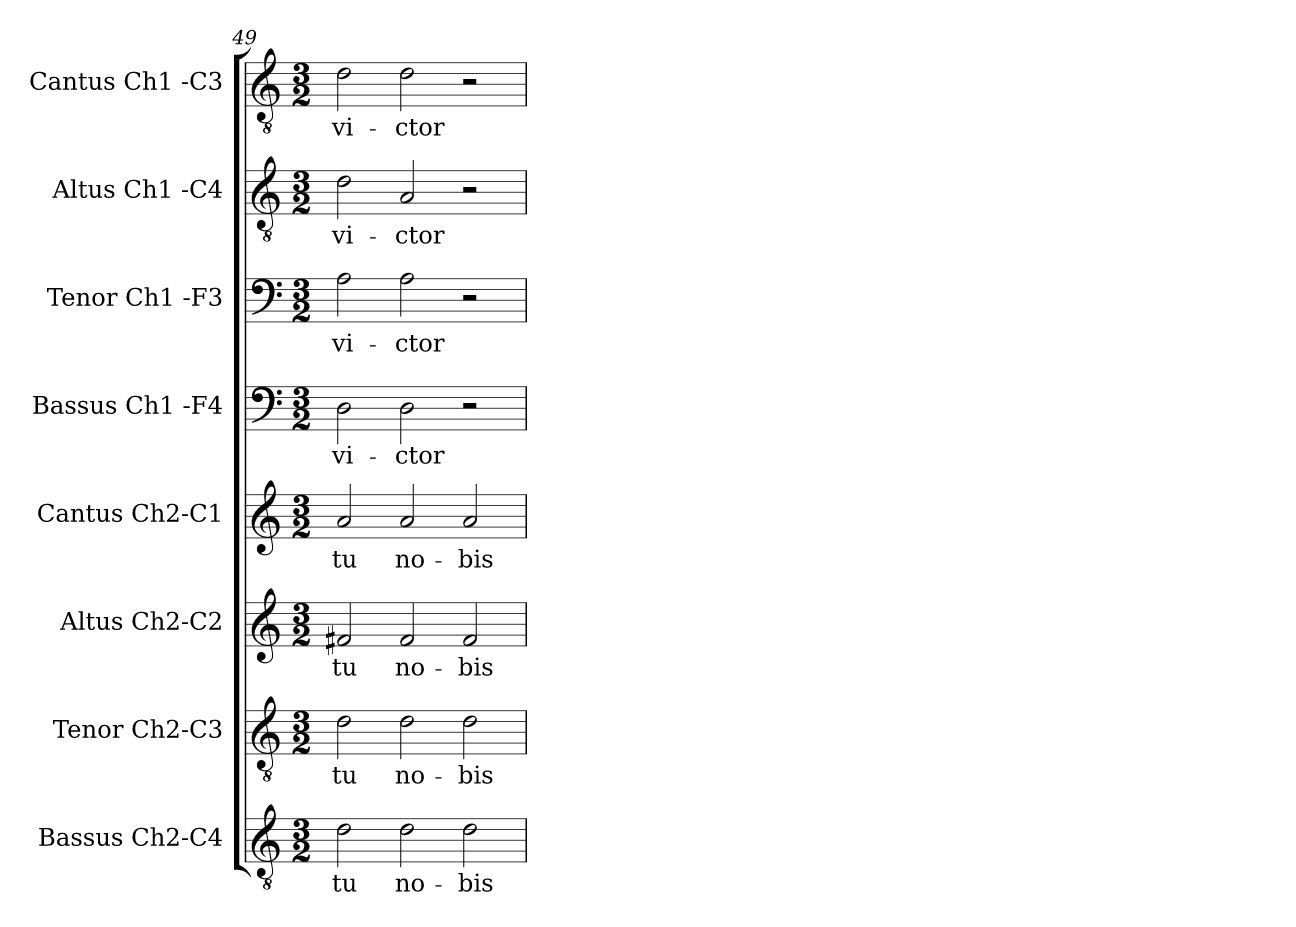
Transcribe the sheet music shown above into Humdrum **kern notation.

**kern	**text	**kern	**text	**kern	**text	**kern	**text	**kern	**text	**kern	**text	**kern	**text	**kern	**text
*part8	*part8	*part7	*part7	*part6	*part6	*part5	*part5	*part4	*part4	*part3	*part3	*part2	*part2	*part1	*part1
*staff8	*staff8	*staff7	*staff7	*staff6	*staff6	*staff5	*staff5	*staff4	*staff4	*staff3	*staff3	*staff2	*staff2	*staff1	*staff1
*I"Bassus Ch2-C4	*	*I"Tenor Ch2-C3	*	*I"Altus Ch2-C2	*	*I"Cantus Ch2-C1	*	*I"Bassus Ch1 -F4	*	*I"Tenor Ch1 -F3	*	*I"Altus Ch1 -C4	*	*I"Cantus Ch1 -C3	*
*I'B2	*	*I'T2	*	*I'A2	*	*I'C2	*	*I'B1	*	*I'T1	*	*I'A1	*	*I'C1	*
!!LO:LB:g=z
*clefGv2	*	*clefGv2	*	*clefG2	*	*clefG2	*	*clefF4	*	*clefF4	*	*clefGv2	*	*clefGv2	*
*k[]	*	*k[]	*	*k[]	*	*k[]	*	*k[]	*	*k[]	*	*k[]	*	*k[]	*
*M3/2	*	*M3/2	*	*M3/2	*	*M3/2	*	*M3/2	*	*M3/2	*	*M3/2	*	*M3/2	*
=49	=49	=49	=49	=49	=49	=49	=49	=49	=49	=49	=49	=49	=49	=49	=49
!	!LO:LY:b	!	!LO:LY:b	!	!LO:LY:b	!	!LO:LY:b	!	!LO:LY:b	!	!LO:LY:b	!	!LO:LY:b	!	!LO:LY:b
2d\	tu	2d\	tu	2f#X/	tu	2a/	tu	2D\	vi-	2A\	vi-	2d\	vi-	2d\	vi-
!	!LO:LY:b	!	!LO:LY:b	!	!LO:LY:b	!	!LO:LY:b	!	!LO:LY:b	!	!LO:LY:b	!	!LO:LY:b	!	!LO:LY:b
2d\	no-	2d\	no-	2f#/	no-	2a/	no-	2D\	-ctor	2A\	-ctor	2A/	-ctor	2d\	-ctor
!	!LO:LY:b	!	!LO:LY:b	!	!LO:LY:b	!	!LO:LY:b	!	!	!	!	!	!	!	!
2d\	-bis	2d\	-bis	2f#/	-bis	2a/	-bis	2r	.	2r	.	2r	.	2r	.
=	=	=	=	=	=	=	=	=	=	=	=	=	=	=	=
*-	*-	*-	*-	*-	*-	*-	*-	*-	*-	*-	*-	*-	*-	*-	*-
